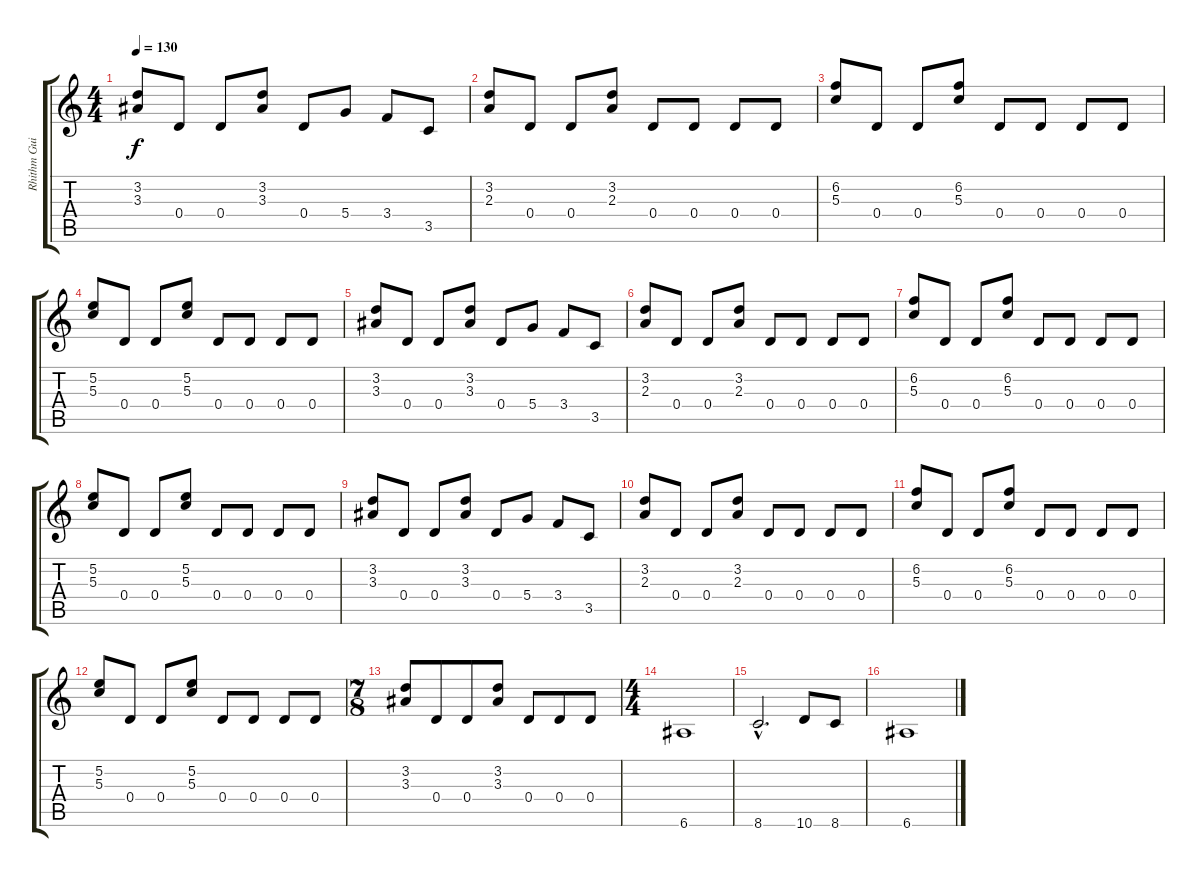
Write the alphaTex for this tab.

\track ("Rhithm Guitar" "Rhithm Gui") {instrument distortionguitar}
\staff {score tabs}
\tuning (E4 B3 G3 D3 A2 E2) {hide}
\ts (4 4)
\tempo 130
\clef g2
\ks c
(3.2 3.3).8{dy f} 0.4.8 0.4.8 (3.2 3.3).8 0.4.8 5.4.8 3.4.8 3.5.8 |
(3.2 2.3).8 0.4.8 0.4.8 (3.2 2.3).8 0.4.8 0.4.8 0.4.8 0.4.8 |
(6.2 5.3).8 0.4.8 0.4.8 (6.2 5.3).8 0.4.8 0.4.8 0.4.8 0.4.8 |
(5.2 5.3).8 0.4.8 0.4.8 (5.2 5.3).8 0.4.8 0.4.8 0.4.8 0.4.8 |
(3.2 3.3).8 0.4.8 0.4.8 (3.2 3.3).8 0.4.8 5.4.8 3.4.8 3.5.8 |
(3.2 2.3).8 0.4.8 0.4.8 (3.2 2.3).8 0.4.8 0.4.8 0.4.8 0.4.8 |
(6.2 5.3).8 0.4.8 0.4.8 (6.2 5.3).8 0.4.8 0.4.8 0.4.8 0.4.8 |
(5.2 5.3).8 0.4.8 0.4.8 (5.2 5.3).8 0.4.8 0.4.8 0.4.8 0.4.8 |
(3.2 3.3).8 0.4.8 0.4.8 (3.2 3.3).8 0.4.8 5.4.8 3.4.8 3.5.8 |
(3.2 2.3).8 0.4.8 0.4.8 (3.2 2.3).8 0.4.8 0.4.8 0.4.8 0.4.8 |
(6.2 5.3).8 0.4.8 0.4.8 (6.2 5.3).8 0.4.8 0.4.8 0.4.8 0.4.8 |
(5.2 5.3).8 0.4.8 0.4.8 (5.2 5.3).8 0.4.8 0.4.8 0.4.8 0.4.8 |
\ts (7 8)
(3.2 3.3).8 0.4.8 0.4.8 (3.2 3.3).8 0.4.8 0.4.8 0.4.8 |
\ts (4 4)
6.6.1 |
8.6{hac}.2{d} 10.6.8 8.6.8 |
6.6.1
